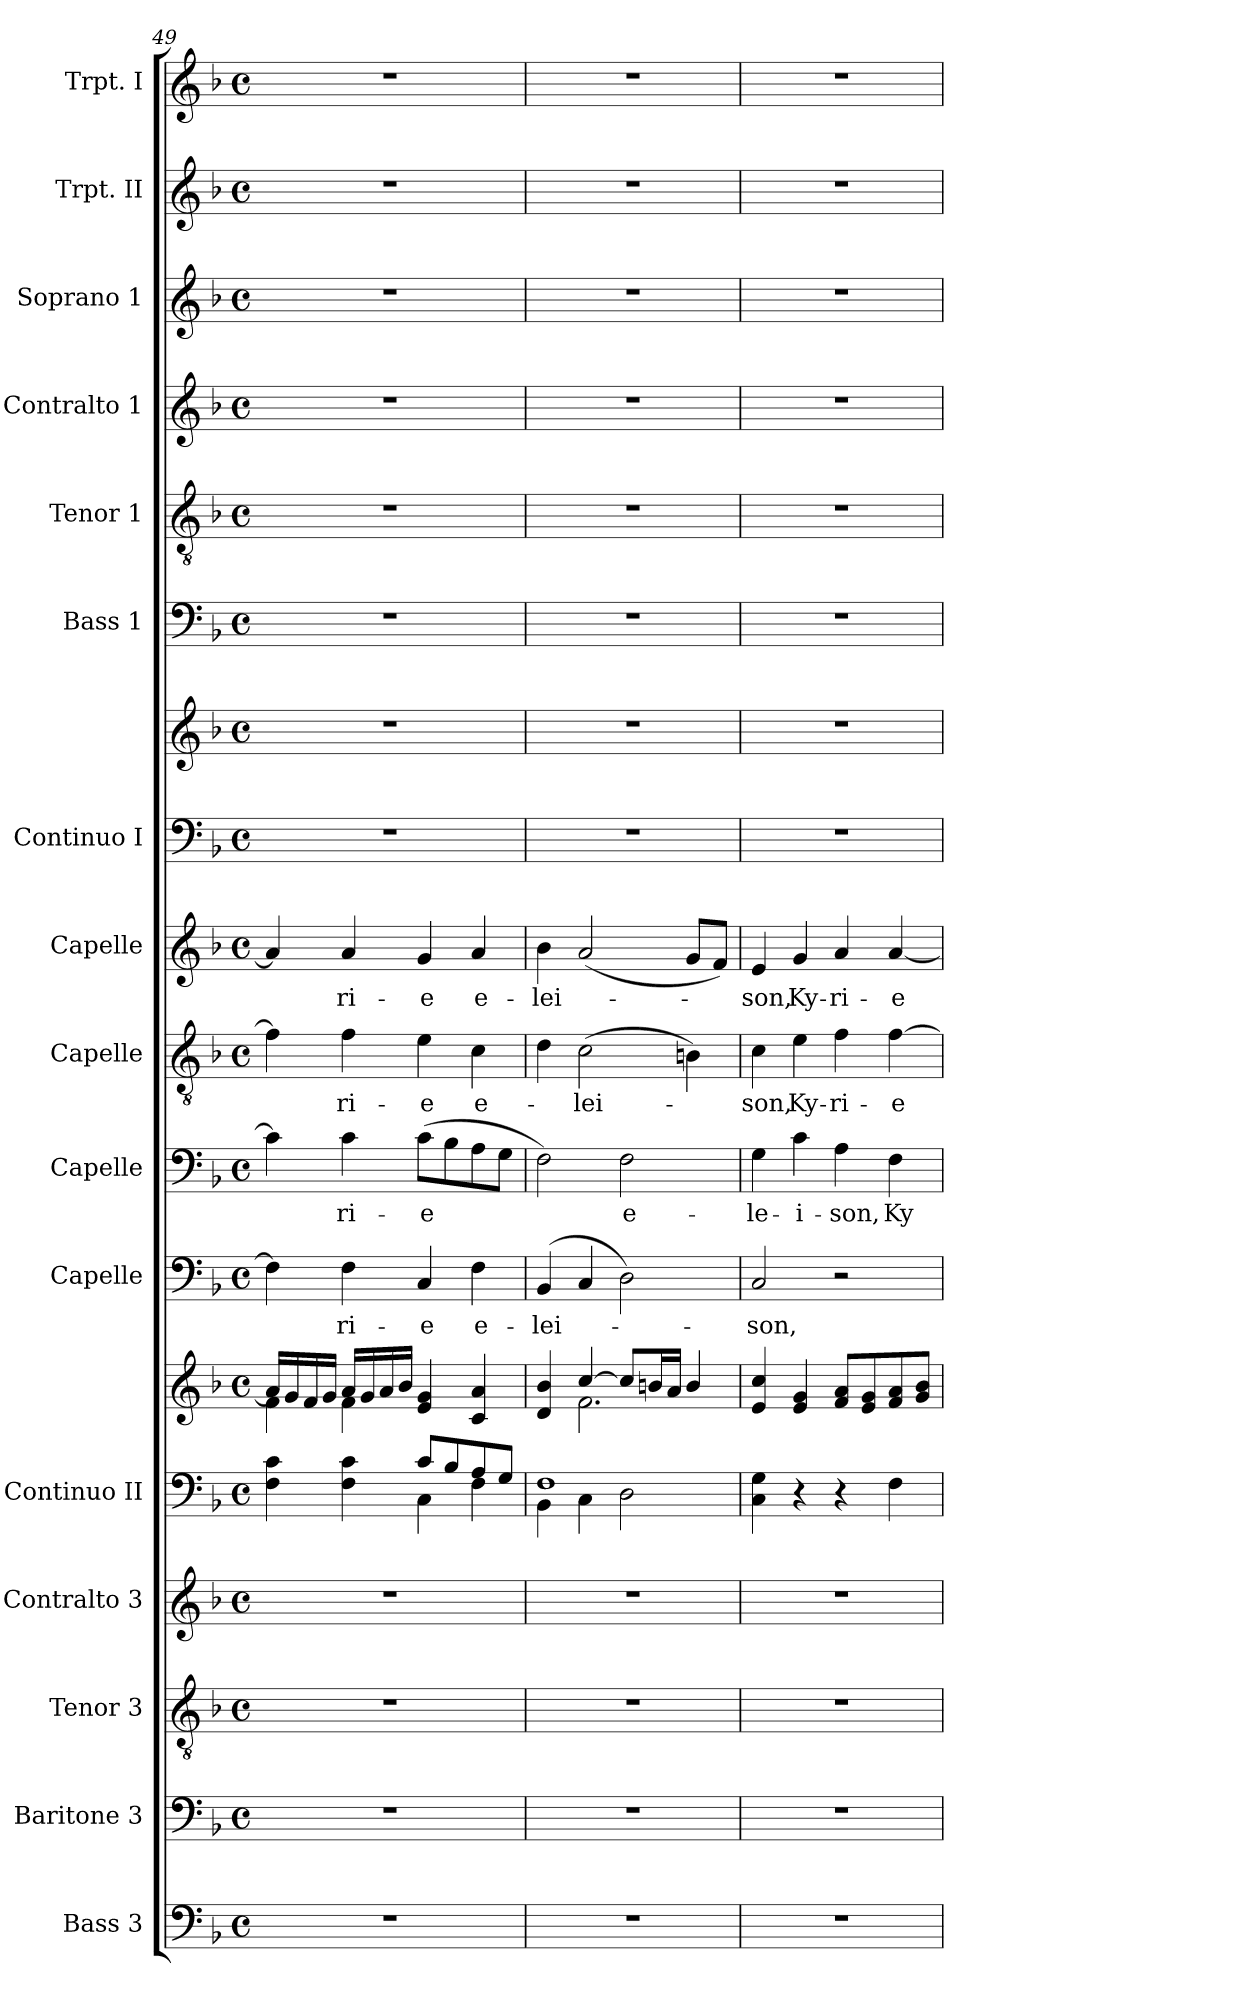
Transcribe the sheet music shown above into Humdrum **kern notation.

**kern	**kern	**kern	**kern	**kern	**kern	**kern	**text	**kern	**text	**kern	**text	**kern	**text	**kern	**kern	**kern	**kern	**kern	**kern	**kern	**kern
*part16	*part15	*part14	*part13	*part12	*part12	*part11	*part11	*part10	*part10	*part9	*part9	*part8	*part8	*part7	*part7	*part6	*part5	*part4	*part3	*part2	*part1
*staff18	*staff17	*staff16	*staff15	*staff14	*staff13	*staff12	*staff12	*staff11	*staff11	*staff10	*staff10	*staff9	*staff9	*staff8	*staff7	*staff6	*staff5	*staff4	*staff3	*staff2	*staff1
*I"Bass 3	*I"Baritone 3	*I"Tenor 3	*I"Contralto 3	*I"Continuo II	*	*I"Capelle	*	*I"Capelle	*	*I"Capelle	*	*I"Capelle	*	*I"Continuo I	*	*I"Bass 1	*I"Tenor 1	*I"Contralto 1	*I"Soprano 1	*I"Trpt. II	*I"Trpt. I
*I'Bass 3	*I'Bar. 3	*I'T 3	*I'CAlt. 3	*I'Cont. II	*	*I'Capelle	*	*I'Capelle	*	*I'Capelle	*	*I'Capelle	*	*I'Cont. I	*	*I'B 1	*I'T 1	*I'CAlt. 1	*I'Sop. 1	*I'Trpt. II	*I'Trpt. I
*clefF4	*clefF4	*clefGv2	*clefG2	*clefF4	*clefG2	*clefF4	*	*clefF4	*	*clefGv2	*	*clefG2	*	*clefF4	*clefG2	*clefF4	*clefGv2	*clefG2	*clefG2	*clefG2	*clefG2
*k[b-]	*k[b-]	*k[b-]	*k[b-]	*k[b-]	*k[b-]	*k[b-]	*	*k[b-]	*	*k[b-]	*	*k[b-]	*	*k[b-]	*k[b-]	*k[b-]	*k[b-]	*k[b-]	*k[b-]	*k[b-]	*k[b-]
*F:	*F:	*F:	*F:	*F:	*F:	*F:	*	*F:	*	*F:	*	*F:	*	*F:	*F:	*F:	*F:	*F:	*F:	*F:	*F:
*M4/4	*M4/4	*M4/4	*M4/4	*M4/4	*M4/4	*M4/4	*	*M4/4	*	*M4/4	*	*M4/4	*	*M4/4	*M4/4	*M4/4	*M4/4	*M4/4	*M4/4	*M4/4	*M4/4
*met(c)	*met(c)	*met(c)	*met(c)	*met(c)	*met(c)	*met(c)	*	*met(c)	*	*met(c)	*	*met(c)	*	*met(c)	*met(c)	*met(c)	*met(c)	*met(c)	*met(c)	*met(c)	*met(c)
=49	=49	=49	=49	=49	=49	=49	=49	=49	=49	=49	=49	=49	=49	=49	=49	=49	=49	=49	=49	=49	=49
*	*	*	*	*^	*^	*	*	*	*	*	*	*	*	*	*	*	*	*	*	*	*
1r	1r	1r	1r	4F\ 4c\	2ryy	16a/LL]	4f\	4F\]	.	4c\]	.	4f\]	.	4a/]	.	1r	1r	1r	1r	1r	1r	1r	1r
.	.	.	.	.	.	16g/	.	.	.	.	.	.	.	.	.	.	.	.	.	.	.	.	.
.	.	.	.	.	.	16f/	.	.	.	.	.	.	.	.	.	.	.	.	.	.	.	.	.
.	.	.	.	.	.	16g/JJ	.	.	.	.	.	.	.	.	.	.	.	.	.	.	.	.	.
.	.	.	.	4F\ 4c\	.	16a/LL	4f\	4F\	-ri-	4c\	-ri-	4f\	-ri-	4a/	-ri-	.	.	.	.	.	.	.	.
.	.	.	.	.	.	16g/	.	.	.	.	.	.	.	.	.	.	.	.	.	.	.	.	.
.	.	.	.	.	.	16a/	.	.	.	.	.	.	.	.	.	.	.	.	.	.	.	.	.
.	.	.	.	.	.	16b-/JJ	.	.	.	.	.	.	.	.	.	.	.	.	.	.	.	.	.
.	.	.	.	8c/L	4C\	4e/ 4g/	2ryy	4C/	-e	(8c\L	-e	4e\	-e	4g/	-e	.	.	.	.	.	.	.	.
.	.	.	.	8B-/	.	.	.	.	.	8B-\	.	.	.	.	.	.	.	.	.	.	.	.	.
.	.	.	.	8A/	4F\	4c/ 4a/	.	4F\	e-	8A\	.	4c\	e-	4a/	e-	.	.	.	.	.	.	.	.
.	.	.	.	8G/J	.	.	.	.	.	8G\J	.	.	.	.	.	.	.	.	.	.	.	.	.
=50	=50	=50	=50	=50	=50	=50	=50	=50	=50	=50	=50	=50	=50	=50	=50	=50	=50	=50	=50	=50	=50	=50	=50
1r	1r	1r	1r	1F	4BB-\	4d/ 4b-/	4ryy	(4BB-/	-lei-	2F\)	.	4d\	.	4b-\	-lei-	1r	1r	1r	1r	1r	1r	1r	1r
.	.	.	.	.	4C\	[>4cc/	2.f\	4C/	.	.	.	(2c\	-lei-	(2a/	.	.	.	.	.	.	.	.	.
.	.	.	.	.	2D\	8cc/L]	.	2D\)	.	2F\	e-	.	.	.	.	.	.	.	.	.	.	.	.
.	.	.	.	.	.	16bn/L	.	.	.	.	.	.	.	.	.	.	.	.	.	.	.	.	.
.	.	.	.	.	.	16a/JJ	.	.	.	.	.	.	.	.	.	.	.	.	.	.	.	.	.
.	.	.	.	.	.	4b/	.	.	.	.	.	4Bn\)	.	8g/L	.	.	.	.	.	.	.	.	.
.	.	.	.	.	.	.	.	.	.	.	.	.	.	8f/J)	.	.	.	.	.	.	.	.	.
*	*	*	*	*v	*v	*	*	*	*	*	*	*	*	*	*	*	*	*	*	*	*	*	*
*	*	*	*	*	*v	*v	*	*	*	*	*	*	*	*	*	*	*	*	*	*	*	*
!!LO:PB:g=z
=51	=51	=51	=51	=51	=51	=51	=51	=51	=51	=51	=51	=51	=51	=51	=51	=51	=51	=51	=51	=51	=51
1r	1r	1r	1r	4C\ 4G\	4e/ 4cc/	2C/	-son,	4G\	-le-	4c\	-son,	4e/	-son,	1r	1r	1r	1r	1r	1r	1r	1r
.	.	.	.	4r	4e/ 4g/	.	.	4c\	-i-	4e\	Ky-	4g/	Ky-	.	.	.	.	.	.	.	.
.	.	.	.	4r	8f/ 8a/L	2r	.	4A\	-son,	4f\	-ri-	4a/	-ri-	.	.	.	.	.	.	.	.
.	.	.	.	.	8e/ 8g/	.	.	.	.	.	.	.	.	.	.	.	.	.	.	.	.
.	.	.	.	4F\	8f/ 8a/	.	.	4F\	Ky-	[4f\	-e	[4a/	-e	.	.	.	.	.	.	.	.
.	.	.	.	.	8g/ 8b-/J	.	.	.	.	.	.	.	.	.	.	.	.	.	.	.	.
=	=	=	=	=	=	=	=	=	=	=	=	=	=	=	=	=	=	=	=	=	=
*-	*-	*-	*-	*-	*-	*-	*-	*-	*-	*-	*-	*-	*-	*-	*-	*-	*-	*-	*-	*-	*-
